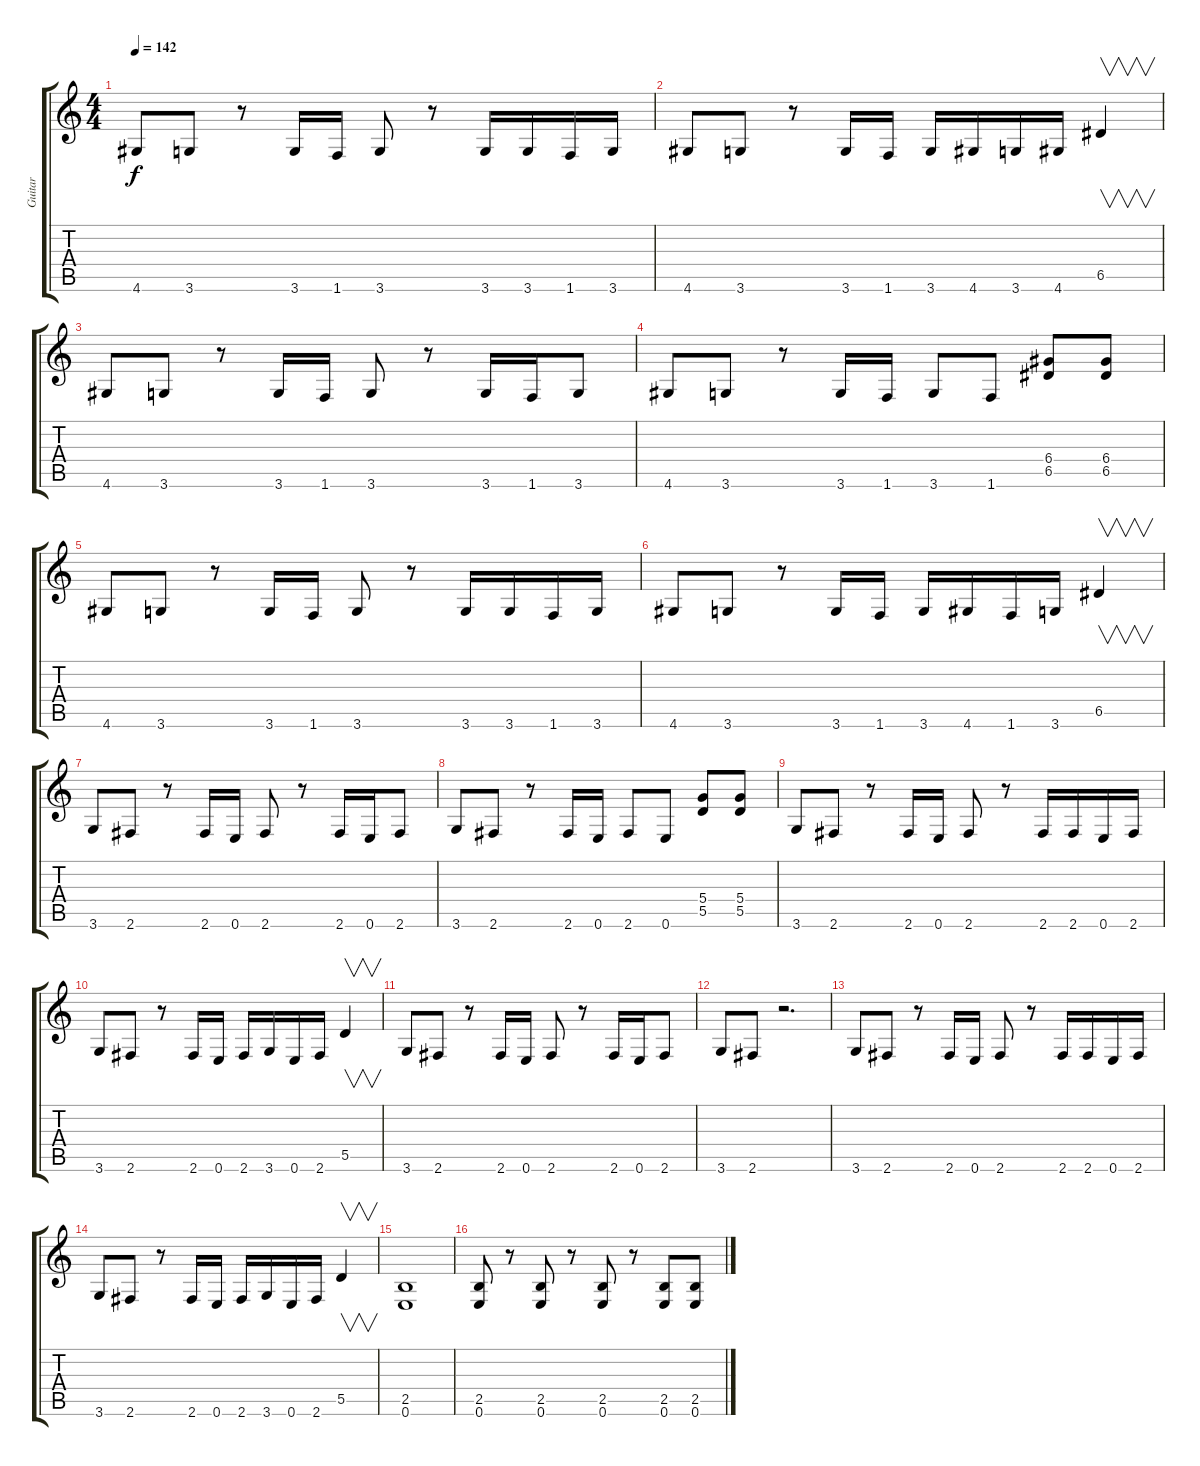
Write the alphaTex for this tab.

\track ("Guitar" "Guitar") {instrument overdrivenguitar}
\staff {score tabs}
\tuning (E4 B3 G3 D3 A2 E2) {hide}
\ts (4 4)
\tempo 142
\clef g2
\ks c
4.6.8{dy f} 3.6.8 r.8 3.6.16 1.6.16 3.6.8 r.8 3.6.16 3.6.16 1.6.16 3.6.16 |
4.6.8 3.6.8 r.8 3.6.16 1.6.16 3.6.16 4.6.16 3.6.16 4.6.16 6.5.4{v} |
4.6.8 3.6.8 r.8 3.6.16 1.6.16 3.6.8 r.8 3.6.16 1.6.16 3.6.8 |
4.6.8 3.6.8 r.8 3.6.16 1.6.16 3.6.8 1.6.8 (6.4 6.5).8 (6.4 6.5).8 |
4.6.8 3.6.8 r.8 3.6.16 1.6.16 3.6.8 r.8 3.6.16 3.6.16 1.6.16 3.6.16 |
4.6.8 3.6.8 r.8 3.6.16 1.6.16 3.6.16 4.6.16 1.6.16 3.6.16 6.5.4{v} |
3.6.8 2.6.8 r.8 2.6.16 0.6.16 2.6.8 r.8 2.6.16 0.6.16 2.6.8 |
3.6.8 2.6.8 r.8 2.6.16 0.6.16 2.6.8 0.6.8 (5.4 5.5).8 (5.4 5.5).8 |
3.6.8 2.6.8 r.8 2.6.16 0.6.16 2.6.8 r.8 2.6.16 2.6.16 0.6.16 2.6.16 |
3.6.8 2.6.8 r.8 2.6.16 0.6.16 2.6.16 3.6.16 0.6.16 2.6.16 5.5.4{v} |
3.6.8 2.6.8 r.8 2.6.16 0.6.16 2.6.8 r.8 2.6.16 0.6.16 2.6.8 |
3.6.8 2.6.8 r.2{d} |
3.6.8 2.6.8 r.8 2.6.16 0.6.16 2.6.8 r.8 2.6.16 2.6.16 0.6.16 2.6.16 |
3.6.8 2.6.8 r.8 2.6.16 0.6.16 2.6.16 3.6.16 0.6.16 2.6.16 5.5.4{v} |
(2.5 0.6).1 |
(2.5 0.6).8 r.8 (2.5 0.6).8 r.8 (2.5 0.6).8 r.8 (2.5 0.6).8 (2.5 0.6).8
